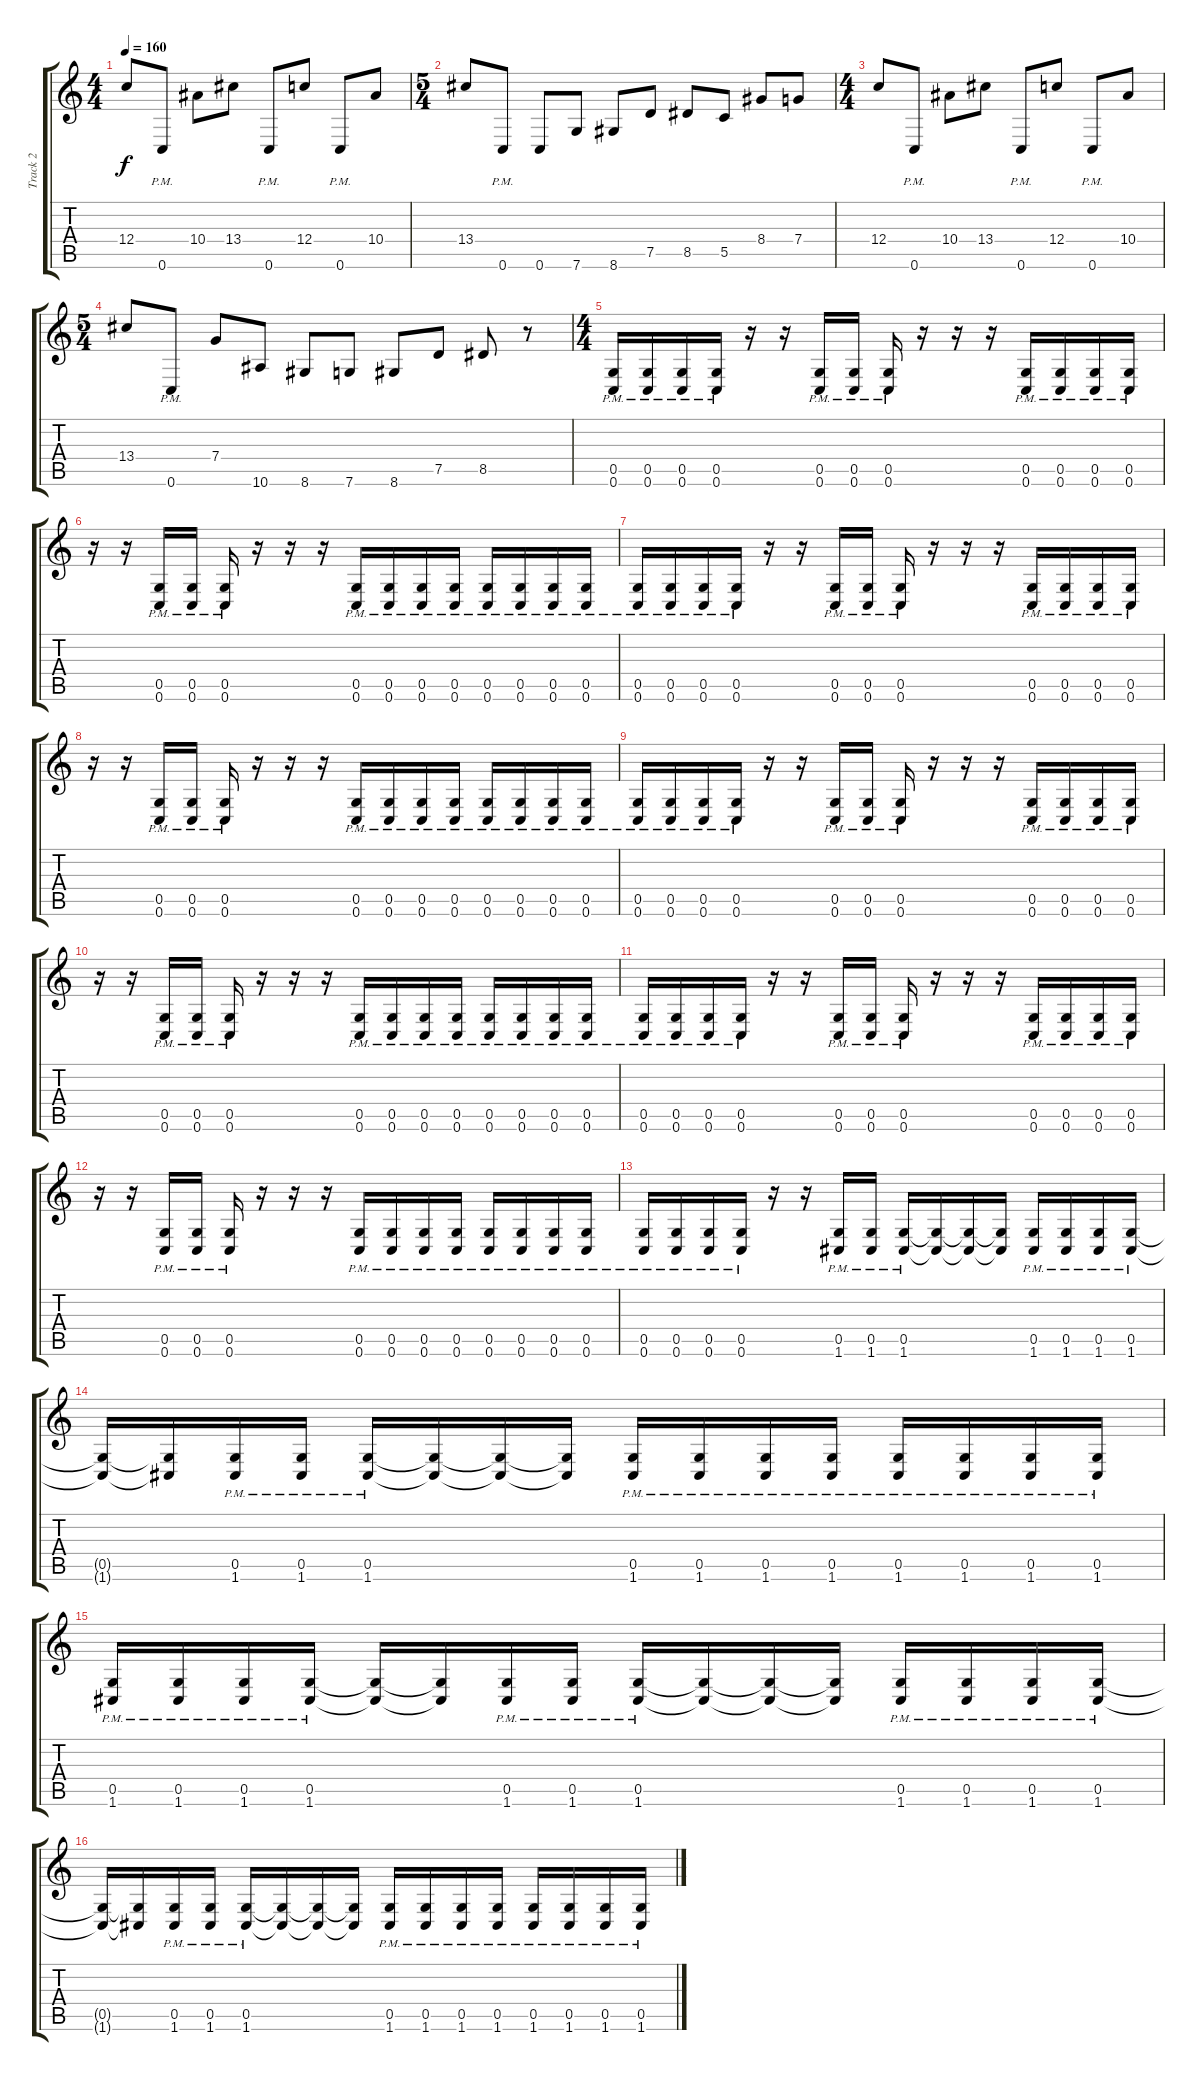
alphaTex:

\track ("Track 2" "Track 2") {instrument distortionguitar}
\staff {score tabs}
\tuning (D4 A3 F3 C3 G2 C2) {hide}
\ts (4 4)
\tempo 160
\clef g2
\ks c
12.4.8{dy f} 0.6{pm}.8 10.4.8 13.4.8 0.6{pm}.8 12.4.8 0.6{pm}.8 10.4.8 |
\ts (5 4)
13.4.8 0.6{pm}.8 0.6.8 7.6.8 8.6.8 7.5.8 8.5.8 5.5.8 8.4.8 7.4.8 |
\ts (4 4)
12.4.8 0.6{pm}.8 10.4.8 13.4.8 0.6{pm}.8 12.4.8 0.6{pm}.8 10.4.8 |
\ts (5 4)
13.4.8 0.6{pm}.8 7.4.8 10.6.8 8.6.8 7.6.8 8.6.8 7.5.8 8.5.8 r.8 |
\ts (4 4)
(0.5{pm} 0.6{pm}).16 (0.5{pm} 0.6{pm}).16 (0.5{pm} 0.6{pm}).16 (0.5{pm} 0.6{pm}).16 r.16 r.16 (0.5{pm} 0.6{pm}).16 (0.5{pm} 0.6{pm}).16 (0.5{pm} 0.6{pm}).16 r.16 r.16 r.16 (0.5{pm} 0.6{pm}).16 (0.5{pm} 0.6{pm}).16 (0.5{pm} 0.6{pm}).16 (0.5{pm} 0.6{pm}).16 |
r.16 r.16 (0.5{pm} 0.6{pm}).16 (0.5{pm} 0.6{pm}).16 (0.5{pm} 0.6{pm}).16 r.16 r.16 r.16 (0.5{pm} 0.6{pm}).16 (0.5{pm} 0.6{pm}).16 (0.5{pm} 0.6{pm}).16 (0.5{pm} 0.6{pm}).16 (0.5{pm} 0.6{pm}).16 (0.5{pm} 0.6{pm}).16 (0.5{pm} 0.6{pm}).16 (0.5{pm} 0.6{pm}).16 |
(0.5{pm} 0.6{pm}).16 (0.5{pm} 0.6{pm}).16 (0.5{pm} 0.6{pm}).16 (0.5{pm} 0.6{pm}).16 r.16 r.16 (0.5{pm} 0.6{pm}).16 (0.5{pm} 0.6{pm}).16 (0.5{pm} 0.6{pm}).16 r.16 r.16 r.16 (0.5{pm} 0.6{pm}).16 (0.5{pm} 0.6{pm}).16 (0.5{pm} 0.6{pm}).16 (0.5{pm} 0.6{pm}).16 |
r.16 r.16 (0.5{pm} 0.6{pm}).16 (0.5{pm} 0.6{pm}).16 (0.5{pm} 0.6{pm}).16 r.16 r.16 r.16 (0.5{pm} 0.6{pm}).16 (0.5{pm} 0.6{pm}).16 (0.5{pm} 0.6{pm}).16 (0.5{pm} 0.6{pm}).16 (0.5{pm} 0.6{pm}).16 (0.5{pm} 0.6{pm}).16 (0.5{pm} 0.6{pm}).16 (0.5{pm} 0.6{pm}).16 |
(0.5{pm} 0.6{pm}).16 (0.5{pm} 0.6{pm}).16 (0.5{pm} 0.6{pm}).16 (0.5{pm} 0.6{pm}).16 r.16 r.16 (0.5{pm} 0.6{pm}).16 (0.5{pm} 0.6{pm}).16 (0.5{pm} 0.6{pm}).16 r.16 r.16 r.16 (0.5{pm} 0.6{pm}).16 (0.5{pm} 0.6{pm}).16 (0.5{pm} 0.6{pm}).16 (0.5{pm} 0.6{pm}).16 |
r.16 r.16 (0.5{pm} 0.6{pm}).16 (0.5{pm} 0.6{pm}).16 (0.5{pm} 0.6{pm}).16 r.16 r.16 r.16 (0.5{pm} 0.6{pm}).16 (0.5{pm} 0.6{pm}).16 (0.5{pm} 0.6{pm}).16 (0.5{pm} 0.6{pm}).16 (0.5{pm} 0.6{pm}).16 (0.5{pm} 0.6{pm}).16 (0.5{pm} 0.6{pm}).16 (0.5{pm} 0.6{pm}).16 |
(0.5{pm} 0.6{pm}).16 (0.5{pm} 0.6{pm}).16 (0.5{pm} 0.6{pm}).16 (0.5{pm} 0.6{pm}).16 r.16 r.16 (0.5{pm} 0.6{pm}).16 (0.5{pm} 0.6{pm}).16 (0.5{pm} 0.6{pm}).16 r.16 r.16 r.16 (0.5{pm} 0.6{pm}).16 (0.5{pm} 0.6{pm}).16 (0.5{pm} 0.6{pm}).16 (0.5{pm} 0.6{pm}).16 |
r.16 r.16 (0.5{pm} 0.6{pm}).16 (0.5{pm} 0.6{pm}).16 (0.5{pm} 0.6{pm}).16 r.16 r.16 r.16 (0.5{pm} 0.6{pm}).16 (0.5{pm} 0.6{pm}).16 (0.5{pm} 0.6{pm}).16 (0.5{pm} 0.6{pm}).16 (0.5{pm} 0.6{pm}).16 (0.5{pm} 0.6{pm}).16 (0.5{pm} 0.6{pm}).16 (0.5{pm} 0.6{pm}).16 |
(0.5{pm} 0.6{pm}).16 (0.5{pm} 0.6{pm}).16 (0.5{pm} 0.6{pm}).16 (0.5{pm} 0.6{pm}).16 r.16 r.16 (0.5{pm} 1.6{pm}).16 (0.5{pm} 1.6{pm}).16 (0.5{pm} 1.6{pm}).16 (0.5{t} 1.6{t}).16 (0.5{t} 1.6{t}).16 (0.5{t} 1.6{t}).16 (0.5{pm} 1.6{pm}).16 (0.5{pm} 1.6{pm}).16 (0.5{pm} 1.6{pm}).16 (0.5{pm} 1.6{pm}).16 |
(0.5{t} 1.6{t}).16 (0.5{t} 1.6{t}).16 (0.5{pm} 1.6{pm}).16 (0.5{pm} 1.6{pm}).16 (0.5{pm} 1.6{pm}).16 (0.5{t} 1.6{t}).16 (0.5{t} 1.6{t}).16 (0.5{t} 1.6{t}).16 (0.5{pm} 1.6{pm}).16 (0.5{pm} 1.6{pm}).16 (0.5{pm} 1.6{pm}).16 (0.5{pm} 1.6{pm}).16 (0.5{pm} 1.6{pm}).16 (0.5{pm} 1.6{pm}).16 (0.5{pm} 1.6{pm}).16 (0.5{pm} 1.6{pm}).16 |
(0.5{pm} 1.6{pm}).16 (0.5{pm} 1.6{pm}).16 (0.5{pm} 1.6{pm}).16 (0.5{pm} 1.6{pm}).16 (0.5{t} 1.6{t}).16 (0.5{t} 1.6{t}).16 (0.5{pm} 1.6{pm}).16 (0.5{pm} 1.6{pm}).16 (0.5{pm} 1.6{pm}).16 (0.5{t} 1.6{t}).16 (0.5{t} 1.6{t}).16 (0.5{t} 1.6{t}).16 (0.5{pm} 1.6{pm}).16 (0.5{pm} 1.6{pm}).16 (0.5{pm} 1.6{pm}).16 (0.5{pm} 1.6{pm}).16 |
(0.5{t} 1.6{t}).16 (0.5{t} 1.6{t}).16 (0.5{pm} 1.6{pm}).16 (0.5{pm} 1.6{pm}).16 (0.5{pm} 1.6{pm}).16 (0.5{t} 1.6{t}).16 (0.5{t} 1.6{t}).16 (0.5{t} 1.6{t}).16 (0.5{pm} 1.6{pm}).16 (0.5{pm} 1.6{pm}).16 (0.5{pm} 1.6{pm}).16 (0.5{pm} 1.6{pm}).16 (0.5{pm} 1.6{pm}).16 (0.5{pm} 1.6{pm}).16 (0.5{pm} 1.6{pm}).16 (0.5{pm} 1.6{pm}).16
